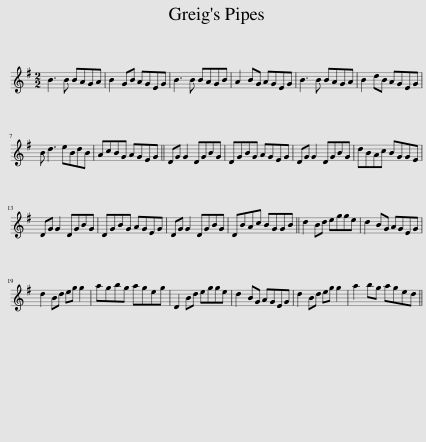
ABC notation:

X:1
L:1/8
M:2/2
I:linebreak $
K:G
V:1 treble
V:1
 B3 B BAGA | B2 GB AGEG | B3 B BAGB | A2 BG AGEG | B3 B BAGA | %5
 B2 dB AGEG |$ B d3 eBdB | AcBG AGEG || DG G2 DGBG | DGBG AGEG | %10
 DG G2 DGBG | dBAc BGGE |$ DG G2 DGBG | DGBG AGEG | DG G2 DGBG | %15
 DBAc BGGB || d2 Bd egge | d2 BG AGEG |$ d2 Bd eg g2 | agbg ageg | %20
 D2 Bd egge | d2 BG AGEG | d2 Bd eg g2 | a2 bg aged || %24
